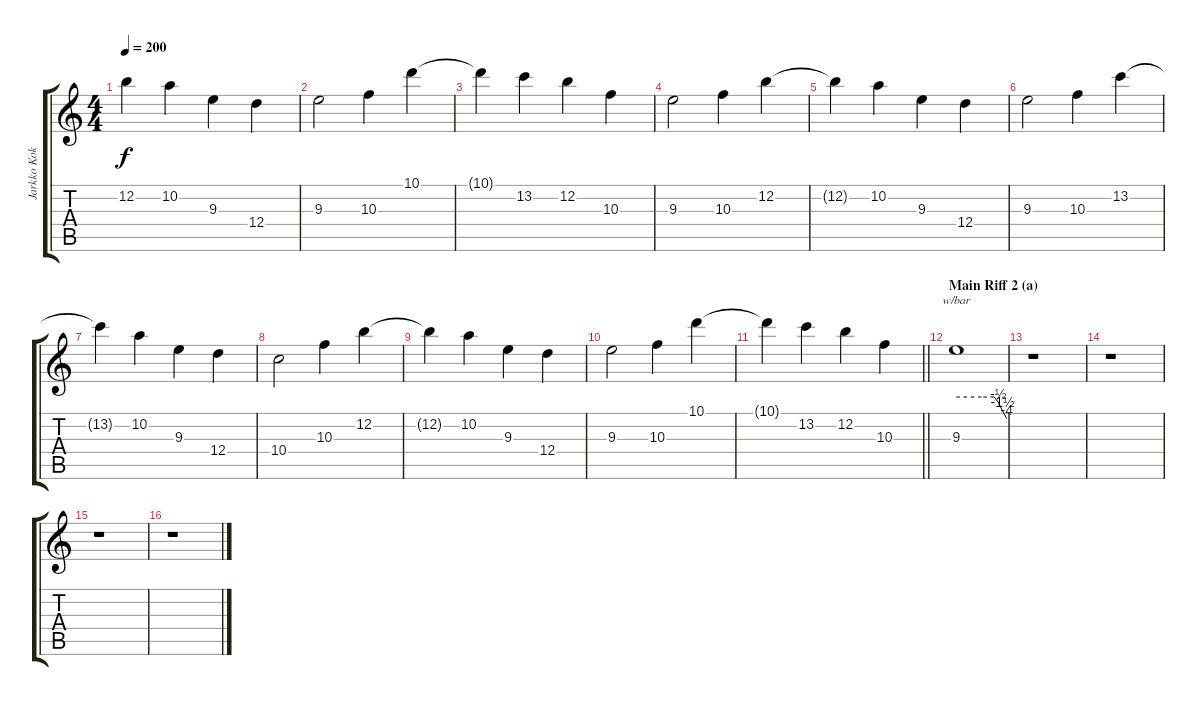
\track ("Jarkko Kokko (lead guitar)" "Jarkko Kok") {instrument distortionguitar}
\staff {score tabs}
\tuning (E4 B3 G3 D3 A2 E2) {hide}
\ts (4 4)
\tempo 200
\clef g2
\ks aminor
12.2{t}.4{dy f} 10.2.4 9.3.4 12.4.4 |
9.3.2 10.3.4 10.1.4 |
10.1{t}.4 13.2.4 12.2.4 10.3.4 |
9.3.2 10.3.4 12.2.4 |
12.2{t}.4 10.2.4 9.3.4 12.4.4 |
9.3.2 10.3.4 13.2.4 |
13.2{t}.4 10.2.4 9.3.4 12.4.4 |
10.4.2 10.3.4 12.2.4 |
12.2{t}.4 10.2.4 9.3.4 12.4.4 |
9.3.2 10.3.4 10.1.4 |
\barLineRight lightlight
10.1{t}.4 13.2.4 12.2.4 10.3.4 |
\section ("" "Main Riff 2 (a)")
9.3.1{tbe (custom default 0 0 30 0 45 0 50 -2 55 -6 60 -16)} |
r.1 |
r.1 |
r.1 |
\ks c
r.1
